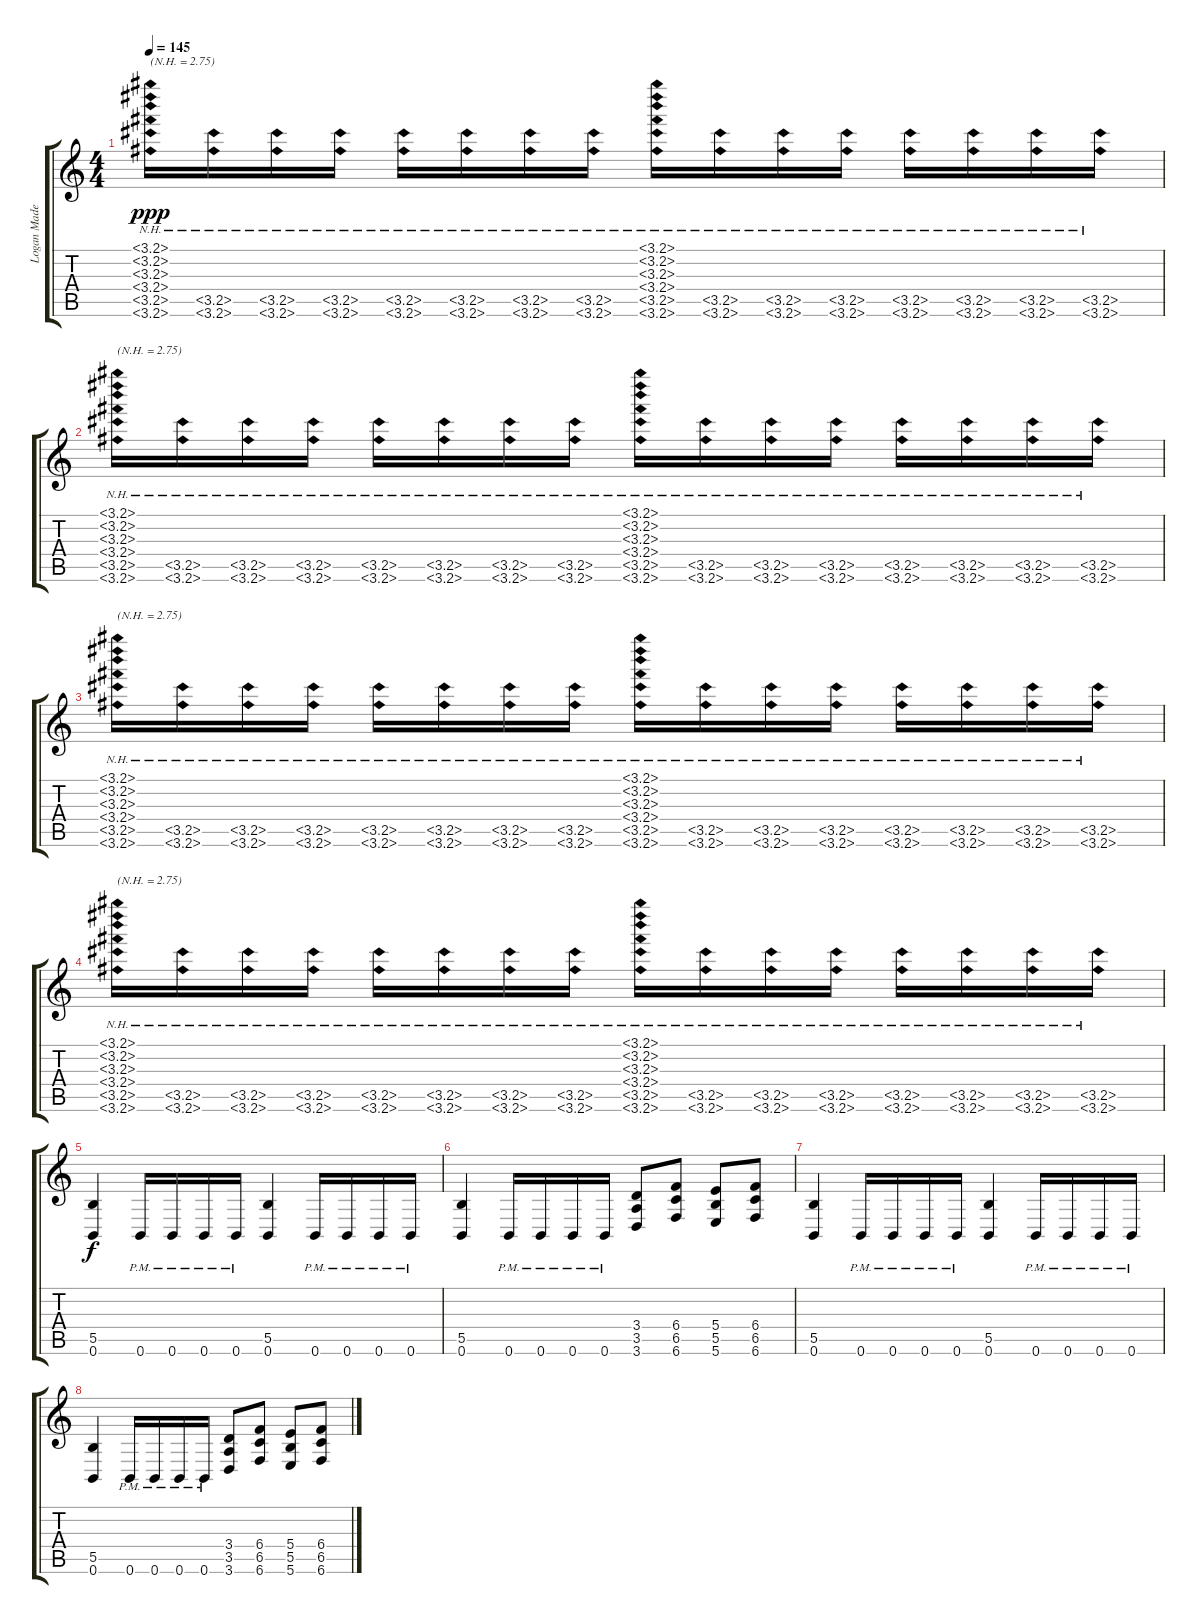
\track ("Logan Mader" "Logan Made") {instrument distortionguitar}
\staff {score tabs}
\tuning (Db4 Ab3 E3 B2 Gb2 B1) {hide}
\ts (4 4)
\tempo 145
\clef g2
\ks c
(3.1{nh} 3.2{nh} 3.3{nh} 3.4{nh} 3.5{nh} 3.6{nh}).16{txt "(N.H. = 2.75)" dy ppp} (3.5{nh} 3.6{nh}).16 (3.5{nh} 3.6{nh}).16 (3.5{nh} 3.6{nh}).16 (3.5{nh} 3.6{nh}).16 (3.5{nh} 3.6{nh}).16 (3.5{nh} 3.6{nh}).16 (3.5{nh} 3.6{nh}).16 (3.1{nh} 3.2{nh} 3.3{nh} 3.4{nh} 3.5{nh} 3.6{nh}).16 (3.5{nh} 3.6{nh}).16 (3.5{nh} 3.6{nh}).16 (3.5{nh} 3.6{nh}).16 (3.5{nh} 3.6{nh}).16 (3.5{nh} 3.6{nh}).16 (3.5{nh} 3.6{nh}).16 (3.5{nh} 3.6{nh}).16 |
(3.1{nh} 3.2{nh} 3.3{nh} 3.4{nh} 3.5{nh} 3.6{nh}).16{txt "(N.H. = 2.75)"} (3.5{nh} 3.6{nh}).16 (3.5{nh} 3.6{nh}).16 (3.5{nh} 3.6{nh}).16 (3.5{nh} 3.6{nh}).16 (3.5{nh} 3.6{nh}).16 (3.5{nh} 3.6{nh}).16 (3.5{nh} 3.6{nh}).16 (3.1{nh} 3.2{nh} 3.3{nh} 3.4{nh} 3.5{nh} 3.6{nh}).16 (3.5{nh} 3.6{nh}).16 (3.5{nh} 3.6{nh}).16 (3.5{nh} 3.6{nh}).16 (3.5{nh} 3.6{nh}).16 (3.5{nh} 3.6{nh}).16 (3.5{nh} 3.6{nh}).16 (3.5{nh} 3.6{nh}).16 |
(3.1{nh} 3.2{nh} 3.3{nh} 3.4{nh} 3.5{nh} 3.6{nh}).16{txt "(N.H. = 2.75)"} (3.5{nh} 3.6{nh}).16 (3.5{nh} 3.6{nh}).16 (3.5{nh} 3.6{nh}).16 (3.5{nh} 3.6{nh}).16 (3.5{nh} 3.6{nh}).16 (3.5{nh} 3.6{nh}).16 (3.5{nh} 3.6{nh}).16 (3.1{nh} 3.2{nh} 3.3{nh} 3.4{nh} 3.5{nh} 3.6{nh}).16 (3.5{nh} 3.6{nh}).16 (3.5{nh} 3.6{nh}).16 (3.5{nh} 3.6{nh}).16 (3.5{nh} 3.6{nh}).16 (3.5{nh} 3.6{nh}).16 (3.5{nh} 3.6{nh}).16 (3.5{nh} 3.6{nh}).16 |
(3.1{nh} 3.2{nh} 3.3{nh} 3.4{nh} 3.5{nh} 3.6{nh}).16{txt "(N.H. = 2.75)"} (3.5{nh} 3.6{nh}).16 (3.5{nh} 3.6{nh}).16 (3.5{nh} 3.6{nh}).16 (3.5{nh} 3.6{nh}).16 (3.5{nh} 3.6{nh}).16 (3.5{nh} 3.6{nh}).16 (3.5{nh} 3.6{nh}).16 (3.1{nh} 3.2{nh} 3.3{nh} 3.4{nh} 3.5{nh} 3.6{nh}).16 (3.5{nh} 3.6{nh}).16 (3.5{nh} 3.6{nh}).16 (3.5{nh} 3.6{nh}).16 (3.5{nh} 3.6{nh}).16 (3.5{nh} 3.6{nh}).16 (3.5{nh} 3.6{nh}).16 (3.5{nh} 3.6{nh}).16 |
(5.5 0.6).4{dy f} 0.6{pm}.16 0.6{pm}.16 0.6{pm}.16 0.6{pm}.16 (5.5 0.6).4 0.6{pm}.16 0.6{pm}.16 0.6{pm}.16 0.6{pm}.16 |
(5.5 0.6).4 0.6{pm}.16 0.6{pm}.16 0.6{pm}.16 0.6{pm}.16 (3.4 3.5 3.6).8 (6.4 6.5 6.6).8 (5.4 5.5 5.6).8 (6.4 6.5 6.6).8 |
(5.5 0.6).4 0.6{pm}.16 0.6{pm}.16 0.6{pm}.16 0.6{pm}.16 (5.5 0.6).4 0.6{pm}.16 0.6{pm}.16 0.6{pm}.16 0.6{pm}.16 |
(5.5 0.6).4 0.6{pm}.16 0.6{pm}.16 0.6{pm}.16 0.6{pm}.16 (3.4 3.5 3.6).8 (6.4 6.5 6.6).8 (5.4 5.5 5.6).8 (6.4 6.5 6.6).8
